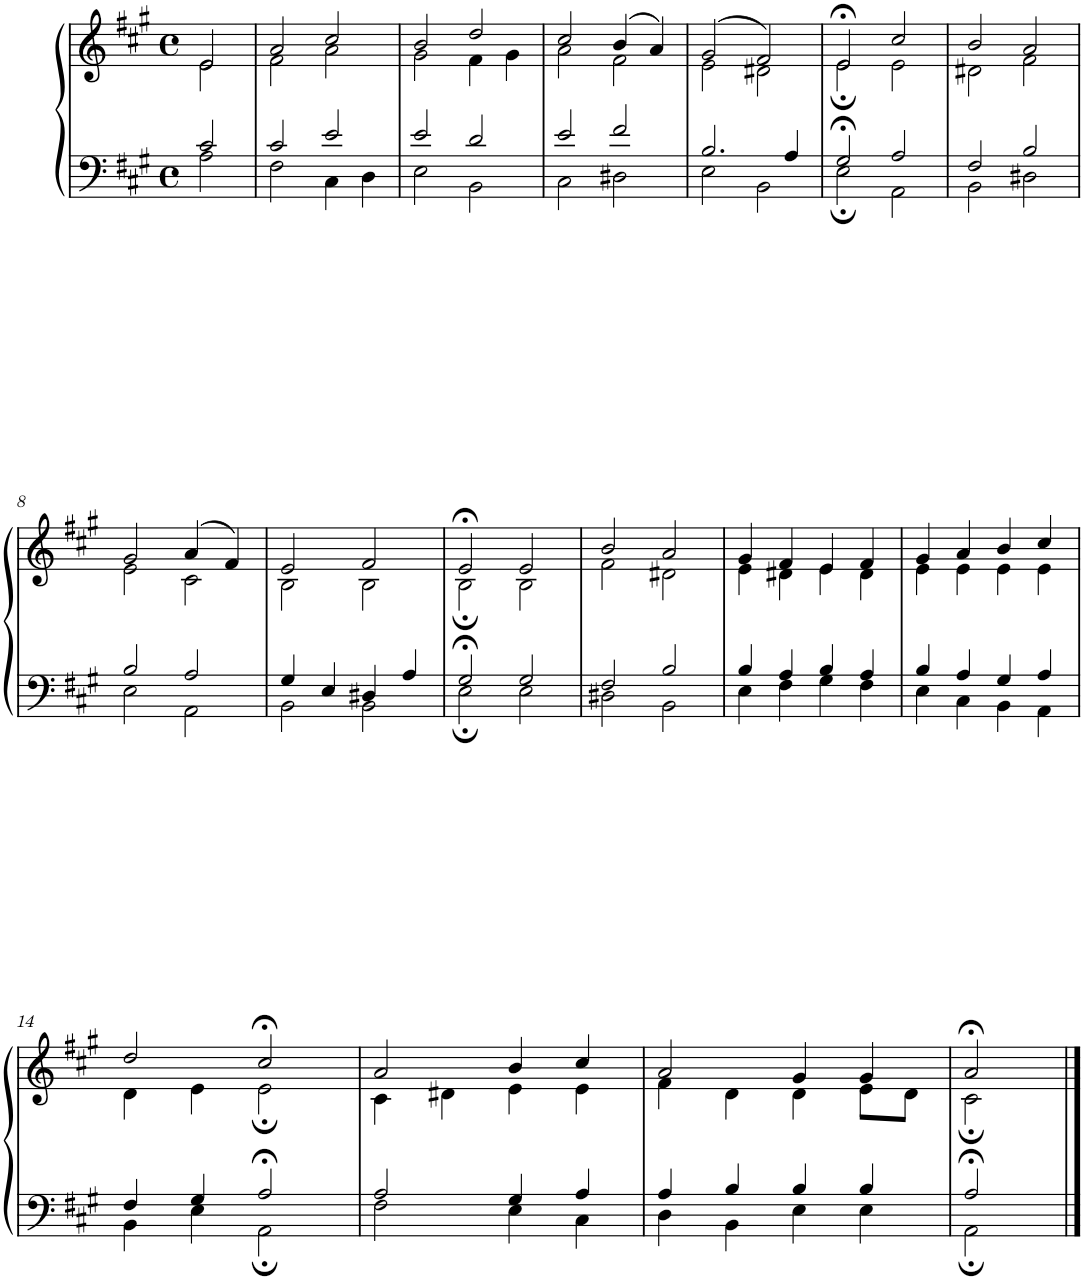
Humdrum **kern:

**kern	**kern
*part1	*part1
*staff2	*staff1
*I"Piano	*
*I'Pno.	*
*clefF4	*clefG2
*k[f#c#g#]	*k[f#c#g#]
*M4/4	*M4/4
*met(c)	*met(c)
=1	=1
*^	*^
2c#/	2A\	2e/	2e\
=2	=2	=2	=2
2c#/	2F#\	2a/	2f#\
2e/	4C#\	2cc#/	2a\
.	4D\	.	.
=3	=3	=3	=3
2e/	2E\	2b/	2g#\
2d/	2BB\	2dd/	4f#\
.	.	.	4g#\
=4	=4	=4	=4
2e/	2C#\	2cc#/	2a\
2f#/	2D#X\	(4b/	2f#\
.	.	4a/)	.
=5	=5	=5	=5
2.B/	2E\	(2g#/	2e\
.	2BB\	2f#/)	2d#X\
4A/	.	.	.
=6	=6	=6	=6
2G#;</	2E;\	2e;</	2e;\
2A/	2AA\	2cc#/	2e\
=7	=7	=7	=7
2F#/	2BB\	2b/	2d#X\
2B/	2D#X\	2a/	2f#\
!!LO:LB:g=z	!!
=8	=8	=8	=8
2B/	2E\	2g#/	2e\
2A/	2AA\	(4a/	2c#\
.	.	4f#/)	.
=9	=9	=9	=9
4G#/	2BB\	2e/	2B\
4E/	.	.	.
4D#X/	2BB\	2f#/	2B\
4A/	.	.	.
=10	=10	=10	=10
2G#;</	2E;\	2e;</	2B;\
2G#/	2E\	2e/	2B\
=11	=11	=11	=11
2F#/	2D#X\	2b/	2f#\
2B/	2BB\	2a/	2d#X\
=12	=12	=12	=12
4B/	4E\	4g#/	4e\
4A/	4F#\	4f#/	4d#X\
4B/	4G#\	4e/	4e\
4A/	4F#\	4f#/	4d#\
=13	=13	=13	=13
4B/	4E\	4g#/	4e\
4A/	4C#\	4a/	4e\
4G#/	4BB\	4b/	4e\
4A/	4AA\	4cc#/	4e\
!!LO:LB:g=z	!!
=14	=14	=14	=14
4F#/	4BB\	2dd/	4d\
4G#/	4E\	.	4e\
2A;</	2AA;\	2cc#;</	2e;\
=15	=15	=15	=15
2A/	2F#\	2a/	4c#\
.	.	.	4d#X\
4G#/	4E\	4b/	4e\
4A/	4C#\	4cc#/	4e\
=16	=16	=16	=16
4A/	4D\	2a/	4f#\
4B/	4BB\	.	4d\
4B/	4E\	4g#/	4d\
4B/	4E\	4g#/	8e\L
.	.	.	8d\J
=17	=17	=17	=17
2A;</	2AA;\	2a;</	2c#;\
*v	*v	*	*
*	*v	*v
==	==
*-	*-
